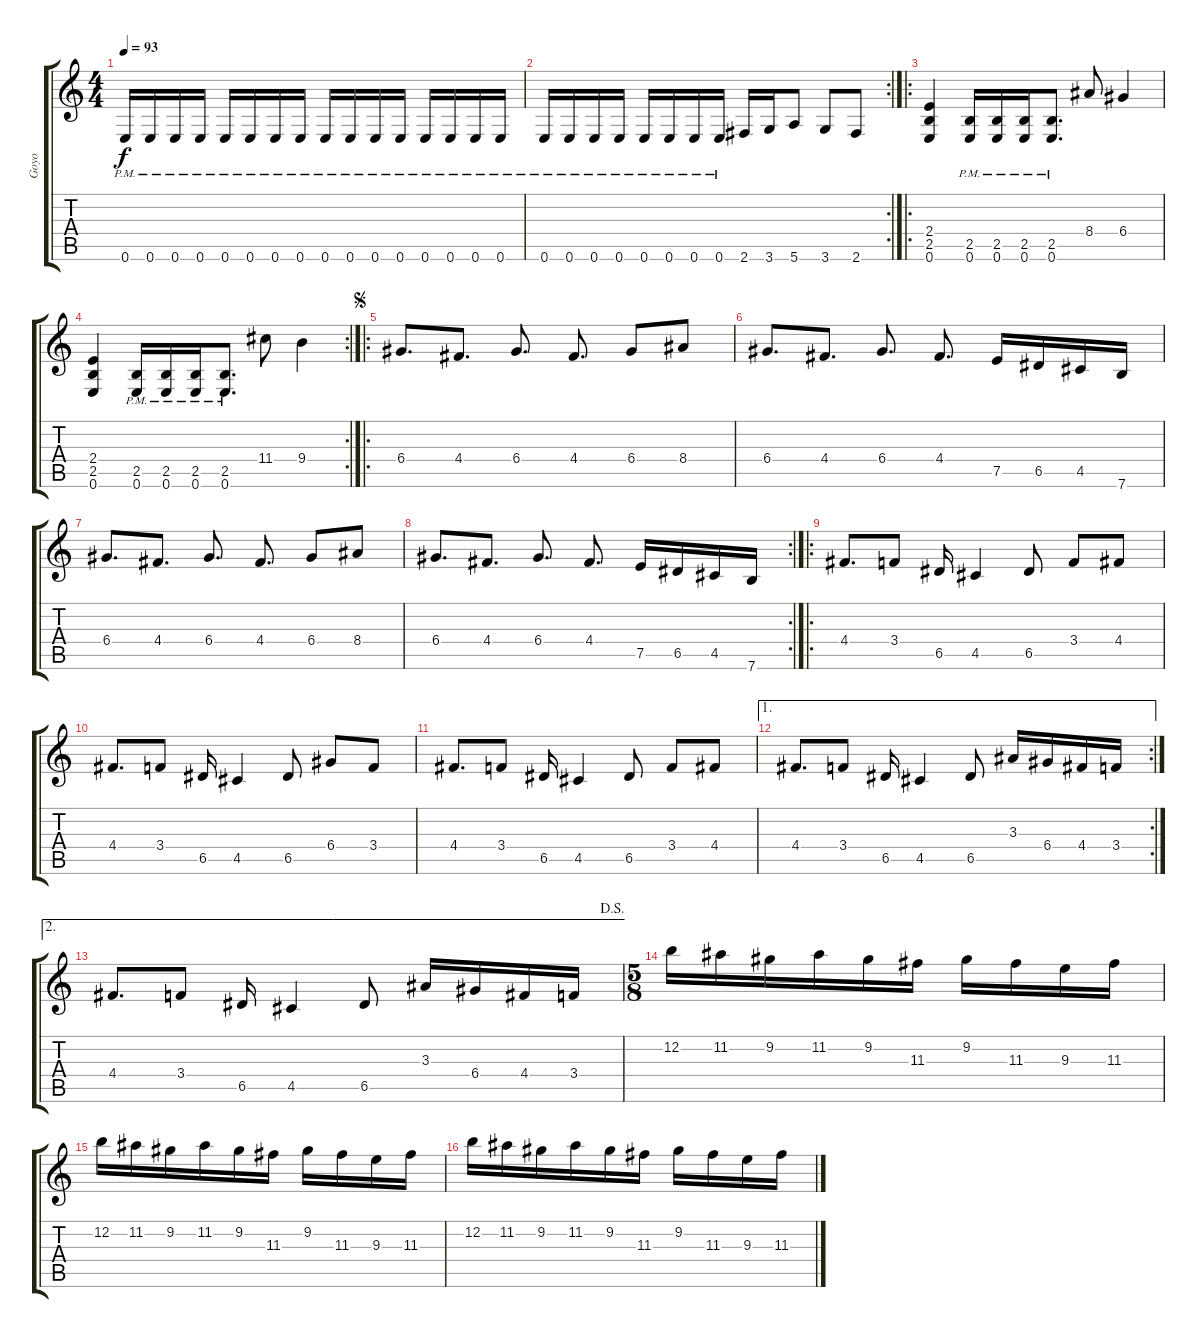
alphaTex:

\track ("Goyo" "Goyo") {instrument distortionguitar}
\staff {score tabs}
\tuning (E4 B3 G3 D3 A2 E2) {hide}
\ts (4 4)
\tempo 93
\clef g2
\ks c
0.6{pm}.16{dy f} 0.6{pm}.16 0.6{pm}.16 0.6{pm}.16 0.6{pm}.16 0.6{pm}.16 0.6{pm}.16 0.6{pm}.16 0.6{pm}.16 0.6{pm}.16 0.6{pm}.16 0.6{pm}.16 0.6{pm}.16 0.6{pm}.16 0.6{pm}.16 0.6{pm}.16 |
\rc 2
0.6{pm}.16 0.6{pm}.16 0.6{pm}.16 0.6{pm}.16 0.6{pm}.16 0.6{pm}.16 0.6{pm}.16 0.6{pm}.16 2.6.16 3.6.16 5.6.8 3.6.8 2.6.8 |
\ro
(2.4 2.5 0.6).4 (2.5 0.6{pm}).16 (2.5 0.6{pm}).16 (2.5 0.6{pm}).16 (2.5 0.6{pm}).8{d} 8.4.8 6.4.4 |
\rc 2
(2.4 2.5 0.6).4 (2.5 0.6{pm}).16 (2.5 0.6{pm}).16 (2.5 0.6{pm}).16 (2.5 0.6{pm}).8{d} 11.4.8 9.4.4 |
\ro
\jump segno
6.4.8{d} 4.4.8{d} 6.4.8{d} 4.4.8{d} 6.4.8 8.4.8 |
6.4.8{d} 4.4.8{d} 6.4.8{d} 4.4.8{d} 7.5.16 6.5.16 4.5.16 7.6.16 |
6.4.8{d} 4.4.8{d} 6.4.8{d} 4.4.8{d} 6.4.8 8.4.8 |
\rc 2
6.4.8{d} 4.4.8{d} 6.4.8{d} 4.4.8{d} 7.5.16 6.5.16 4.5.16 7.6.16 |
\ro
4.4.8{d} 3.4.8 6.5.16 4.5.4 6.5.8 3.4.8 4.4.8 |
4.4.8{d} 3.4.8 6.5.16 4.5.4 6.5.8 6.4.8 3.4.8 |
4.4.8{d} 3.4.8 6.5.16 4.5.4 6.5.8 3.4.8 4.4.8 |
\ae 1
\rc 2
4.4.8{d} 3.4.8 6.5.16 4.5.4 6.5.8 3.3.16 6.4.16 4.4.16 3.4.16 |
\ae 2
\jump dalsegno
4.4.8{d} 3.4.8 6.5.16 4.5.4 6.5.8 3.3.16 6.4.16 4.4.16 3.4.16 |
\ts (5 8)
12.2.16 11.2.16 9.2.16 11.2.16 9.2.16 11.3.16 9.2.16 11.3.16 9.3.16 11.3.16 |
12.2.16 11.2.16 9.2.16 11.2.16 9.2.16 11.3.16 9.2.16 11.3.16 9.3.16 11.3.16 |
12.2.16 11.2.16 9.2.16 11.2.16 9.2.16 11.3.16 9.2.16 11.3.16 9.3.16 11.3.16
